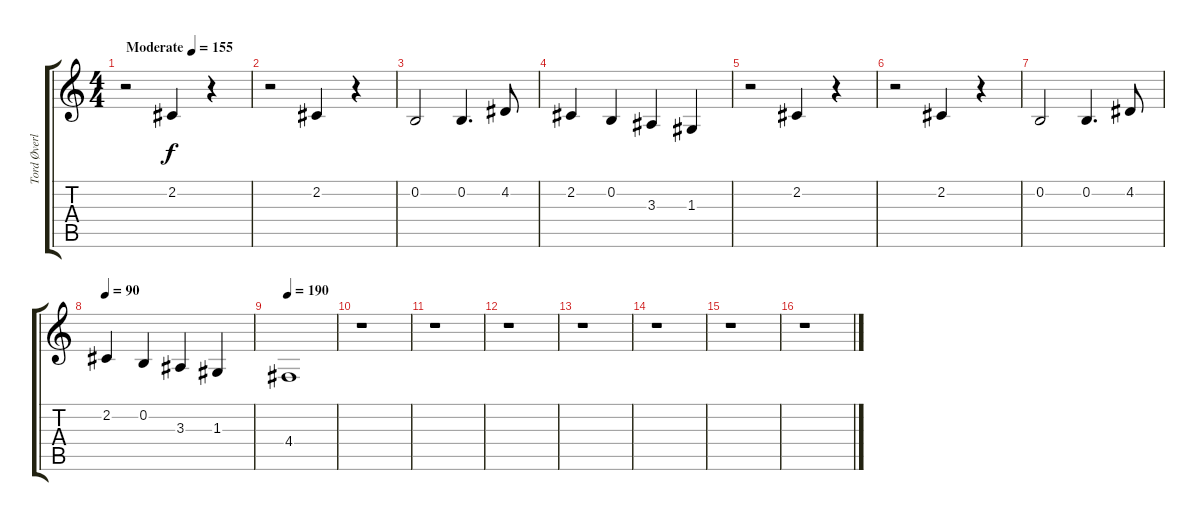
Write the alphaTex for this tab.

\track ("Tord Øverland-Knudsen (Middle Vocals)" "Tord Øverl") {instrument electricpiano1}
\staff {score tabs}
\tuning (E4 B3 G3 D3 A2 E2) {hide}
\ts (4 4)
\tempo (155 "Moderate")
\clef g2
\ks c
r.2{dy f instrument electricpiano1} 2.2.4 r.4 |
r.2 2.2.4 r.4 |
0.2.2 0.2.4{d} 4.2.8 |
2.2.4 0.2.4 3.3.4 1.3.4 |
r.2 2.2.4 r.4 |
r.2 2.2.4 r.4 |
0.2.2 0.2.4{d} 4.2.8 |
\tempo 90
2.2.4 0.2.4 3.3.4 1.3.4 |
\tempo 190
4.4.1 |
r.1 |
r.1 |
r.1 |
r.1 |
r.1 |
r.1 |
r.1
